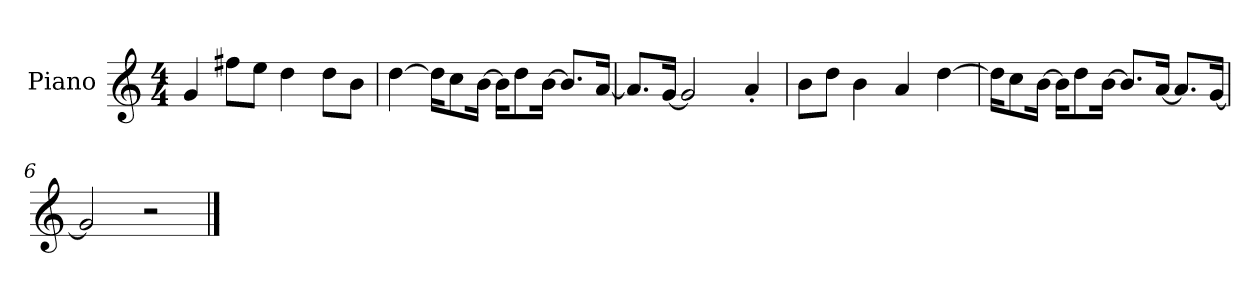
**kern
*part1
*staff1
*I"Piano
*I'P-no
*clefG2
*k[]
*M4/4
*MM90
=1
4g/
8ff#X\L
8ee\J
4dd\
8dd\L
8b\J
=2
[4dd\
16dd\KL]
8cc\
[16b\Jk
16b\KL]
8dd\
[16b\Jk
8.b/L]
[16a/Jk
=3
8.a/L]
[16g/Jk
2g/]
4a'/
=4
8b\L
8dd\J
4b\
4a/
[4dd\
=5
16dd\KL]
8cc\
[16b\Jk
16b\KL]
8dd\
[16b\Jk
8.b/L]
[16a/Jk
8.a/L]
[16g/Jk
=6
2g/]
2r
==
*-
